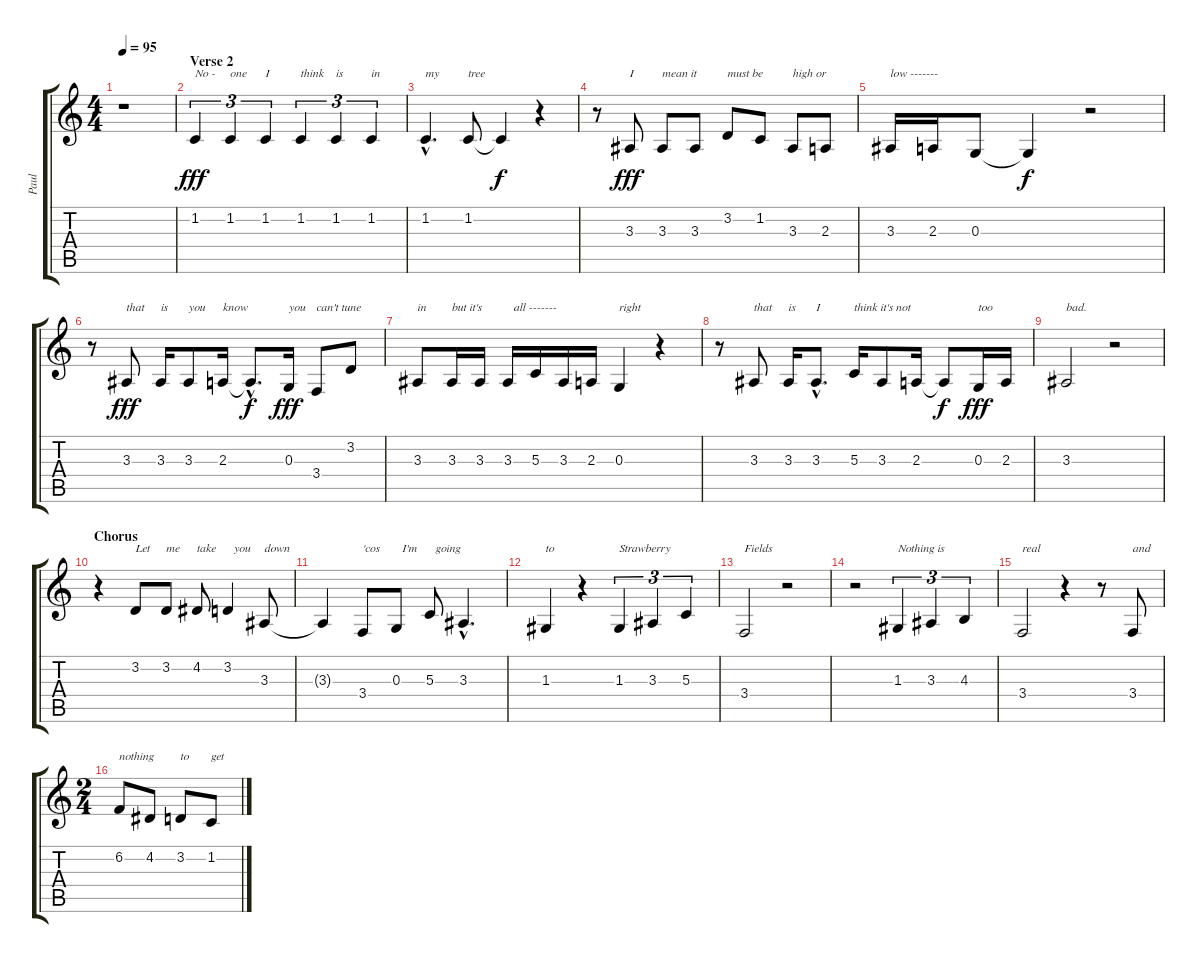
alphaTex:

\track ("Paul" "Paul") {instrument altosax}
\staff {score tabs}
\tuning (E4 B3 G3 D3 A2 E2) {hide}
\ts (4 4)
\tempo 95
\clef g2
\ks c
r.1{dy fff} |
\section ("" "Verse 2")
1.2.4{tu (3 2) txt "No -"} 1.2.4{tu (3 2) txt "one"} 1.2.4{tu (3 2) txt "I"} 1.2.4{tu (3 2) txt "think"} 1.2.4{tu (3 2) txt "is"} 1.2.4{tu (3 2) txt "in"} |
1.2{hac}.4{d txt "my"} 1.2.8{txt "tree"} 1.2{t}.4{dy f} r.4 |
r.8 3.3.8{txt "I" dy fff} 3.3.8{txt "mean it"} 3.3.8 3.2.8{txt "must be"} 1.2.8 3.3.8{txt "high or"} 2.3.8 |
3.3.16{txt "low -------"} 2.3.16 0.3.8 0.3{t}.4{dy f} r.2 |
r.8 3.3.8{txt "that" dy fff} 3.3.16{txt "is"} 3.3.8{txt "you"} 2.3.16{txt "know"} 2.3{hac t}.8{d dy f} 0.3.16{txt "you" dy fff} 3.4.8{txt "can't tune"} 3.2.8 |
3.3.8{txt "in"} 3.3.16{txt "but it's"} 3.3.16 3.3.16{txt "  all -------"} 5.3.16 3.3.16 2.3.16 0.3.4{txt "right"} r.4 |
r.8 3.3.8{txt "that"} 3.3.16{txt "is"} 3.3{hac}.8{d txt "I"} 5.3.16{txt "think it's not"} 3.3.8 2.3.16 2.3{t}.8{dy f} 0.3.16{txt "too" dy fff} 2.3.16 |
3.3.2{txt "bad."} r.2 |
\section ("" "Chorus")
r.4 3.2.8{txt "Let"} 3.2.8{txt "me"} 4.2.8{txt "take"} 3.2.4{txt "  you"} 3.3.8{txt "down"} |
3.3{t}.4 3.4.8{txt "'cos"} 0.3.8{txt "  I'm"} 5.3.8{txt "  going"} 3.3{hac}.4{d} |
1.3.4{txt "to"} r.4 1.3.4{tu (3 2) txt "Strawberry"} 3.3.4{tu (3 2)} 5.3.4{tu (3 2)} |
3.4.2{txt "Fields"} r.2 |
r.2 1.3.4{tu (3 2) txt "Nothing is"} 3.3.4{tu (3 2)} 4.3.4{tu (3 2)} |
3.4.2{txt "real"} r.4 r.8 3.4.8{txt "and"} |
\ts (2 4)
6.2.8{txt "nothing"} 4.2.8 3.2.8{txt "to"} 1.2.8{txt "get"}
